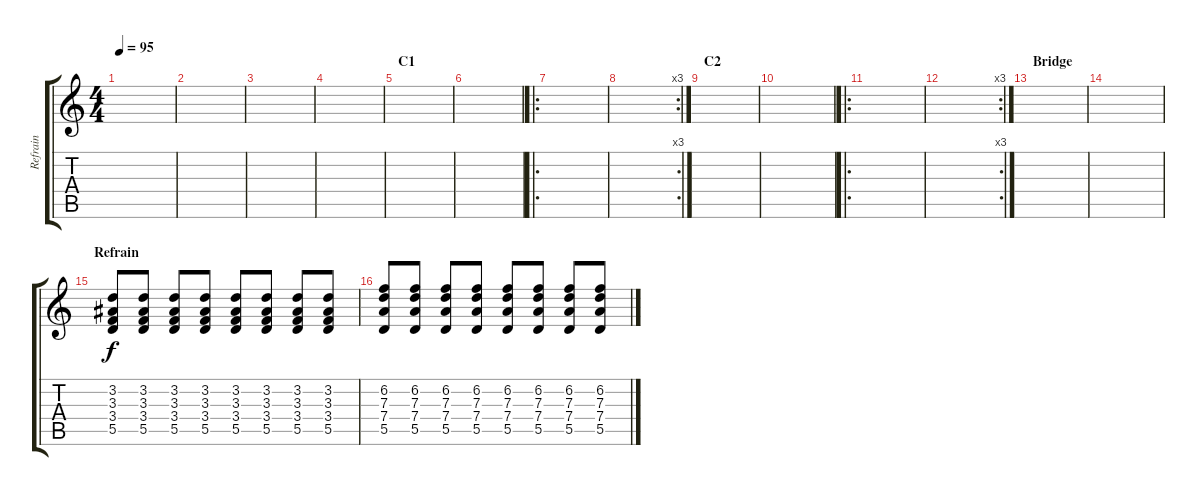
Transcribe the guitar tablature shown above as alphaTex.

\track ("Refrain" "Refrain") {instrument overdrivenguitar}
\staff {score tabs}
\tuning (E4 B3 G3 D3 A2 E2) {hide}
\ts (4 4)
\tempo 95
\clef g2
\ks c
|
|
|
|
\section ("" "C1")
|
|
\ro
|
\rc 3
|
\section ("" "C2")
|
|
\ro
|
\rc 3
|
\section ("" "Bridge")
|
|
\section ("" "Refrain")
(3.2 3.3 3.4 5.5).8 (3.2 3.3 3.4 5.5).8 (3.2 3.3 3.4 5.5).8 (3.2 3.3 3.4 5.5).8 (3.2 3.3 3.4 5.5).8 (3.2 3.3 3.4 5.5).8 (3.2 3.3 3.4 5.5).8 (3.2 3.3 3.4 5.5).8 |
(6.2 7.3 7.4 5.5).8 (6.2 7.3 7.4 5.5).8 (6.2 7.3 7.4 5.5).8 (6.2 7.3 7.4 5.5).8 (6.2 7.3 7.4 5.5).8 (6.2 7.3 7.4 5.5).8 (6.2 7.3 7.4 5.5).8 (6.2 7.3 7.4 5.5).8
